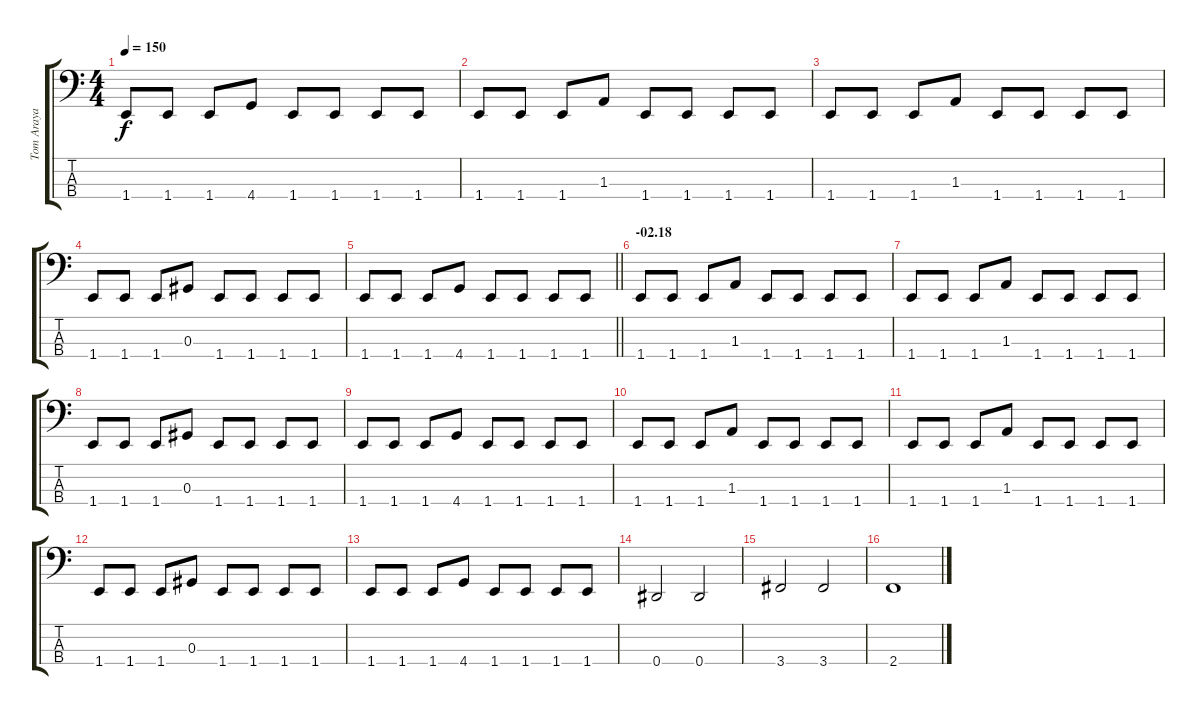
\track ("Tom Araya (Bass)" "Tom Araya ") {instrument electricbasspick}
\staff {score tabs}
\tuning (Gb2 Db2 Ab1 Eb1) {hide}
\ts (4 4)
\tempo 150
\clef f4
\ks c
1.4.8{dy f} 1.4.8 1.4.8 4.4.8 1.4.8 1.4.8 1.4.8 1.4.8 |
1.4.8 1.4.8 1.4.8 1.3.8 1.4.8 1.4.8 1.4.8 1.4.8 |
1.4.8 1.4.8 1.4.8 1.3.8 1.4.8 1.4.8 1.4.8 1.4.8 |
1.4.8 1.4.8 1.4.8 0.3.8 1.4.8 1.4.8 1.4.8 1.4.8 |
\barLineRight lightlight
1.4.8 1.4.8 1.4.8 4.4.8 1.4.8 1.4.8 1.4.8 1.4.8 |
\section ("" "-02.18")
1.4.8 1.4.8 1.4.8 1.3.8 1.4.8 1.4.8 1.4.8 1.4.8 |
1.4.8 1.4.8 1.4.8 1.3.8 1.4.8 1.4.8 1.4.8 1.4.8 |
1.4.8 1.4.8 1.4.8 0.3.8 1.4.8 1.4.8 1.4.8 1.4.8 |
1.4.8 1.4.8 1.4.8 4.4.8 1.4.8 1.4.8 1.4.8 1.4.8 |
1.4.8 1.4.8 1.4.8 1.3.8 1.4.8 1.4.8 1.4.8 1.4.8 |
1.4.8 1.4.8 1.4.8 1.3.8 1.4.8 1.4.8 1.4.8 1.4.8 |
1.4.8 1.4.8 1.4.8 0.3.8 1.4.8 1.4.8 1.4.8 1.4.8 |
1.4.8 1.4.8 1.4.8 4.4.8 1.4.8 1.4.8 1.4.8 1.4.8 |
0.4.2 0.4.2 |
3.4.2 3.4.2 |
2.4.1
